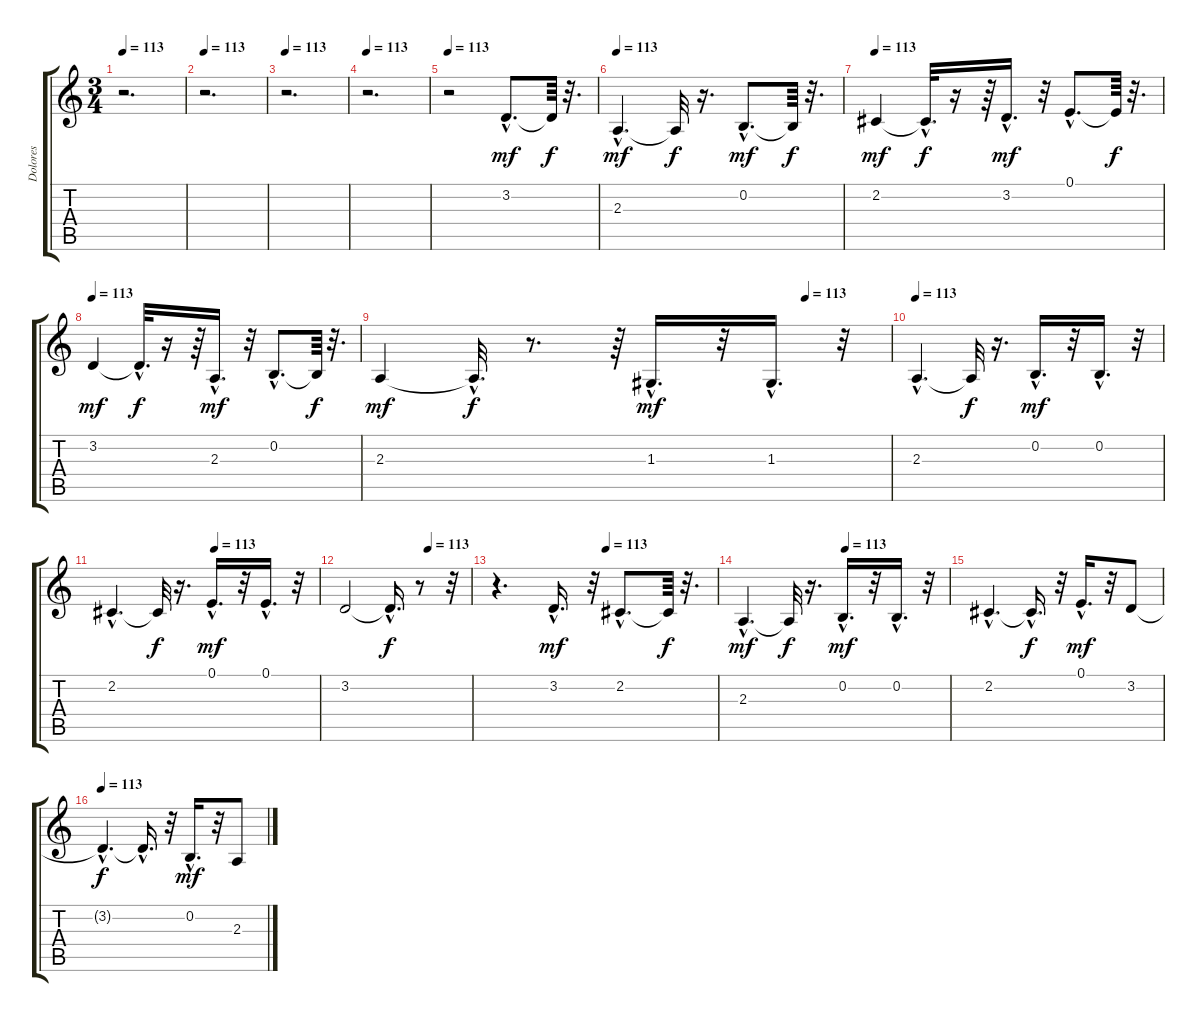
\track ("Dolores" "Dolores") {instrument panflute}
\staff {score tabs}
\tuning (E4 B3 G3 D3 A2 E2) {hide}
\ts (3 4)
\tempo 113
\clef g2
\ks c
r.2{d dy f} |
\tempo 113
r.2{d} |
\tempo 113
r.2{d} |
\tempo 113
r.2{d} |
\tempo 113
r.2 3.2{hac}.8{d dy mf} 3.2{t}.64{dy f} r.32{d} |
\tempo 113
2.3{hac}.4{d dy mf} 2.3{t}.32{dy f} r.16{d} 0.2{hac}.8{d dy mf} 0.2{t}.64{dy f} r.32{d} |
\tempo 113
2.2.4{dy mf} 2.2{hac t}.32{d dy f} r.16 r.64 3.2{hac}.16{d dy mf} r.32 0.1{hac}.8{d} 0.1{t}.64{dy f} r.32{d} |
\tempo 113
3.2.4{dy mf} 3.2{hac t}.32{d dy f} r.16 r.64 2.3{hac}.16{d dy mf} r.32 0.2{hac}.8{d} 0.2{t}.64{dy f} r.32{d} |
\tempo (113 0.8333333333333334)
2.3.4{dy mf} 2.3{hac t}.32{d dy f} r.8{d} r.64 1.3{hac}.16{d dy mf} r.32 1.3{hac}.16{d} r.32 |
\tempo 113
2.3{hac}.4{d} 2.3{t}.32{dy f} r.16{d} 0.2{hac}.16{d dy mf} r.32 0.2{hac}.16{d} r.32 |
\tempo (113 0.5)
2.2{hac}.4{d} 2.2{t}.32{dy f} r.16{d} 0.1{hac}.16{d dy mf} r.32 0.1{hac}.16{d} r.32 |
\tempo (113 0.6666666666666666)
3.2.2 3.2{hac t}.16{d dy f} r.8 r.32 |
\tempo (113 0.5)
r.4{d} 3.2{hac}.16{d dy mf} r.32 2.2{hac}.8{d} 2.2{t}.64{dy f} r.32{d} |
\tempo (113 0.5)
2.3{hac}.4{d dy mf} 2.3{t}.32{dy f} r.16{d} 0.2{hac}.16{d dy mf} r.32 0.2{hac}.16{d} r.32 |
2.2{hac}.4{d} 2.2{hac t}.16{d dy f} r.32 0.1{hac}.16{d dy mf} r.32 3.2.8 |
\tempo 113
3.2{hac t}.4{d dy f} 3.2{hac t}.16{d} r.32 0.2{hac}.16{d dy mf} r.32 2.3.8
